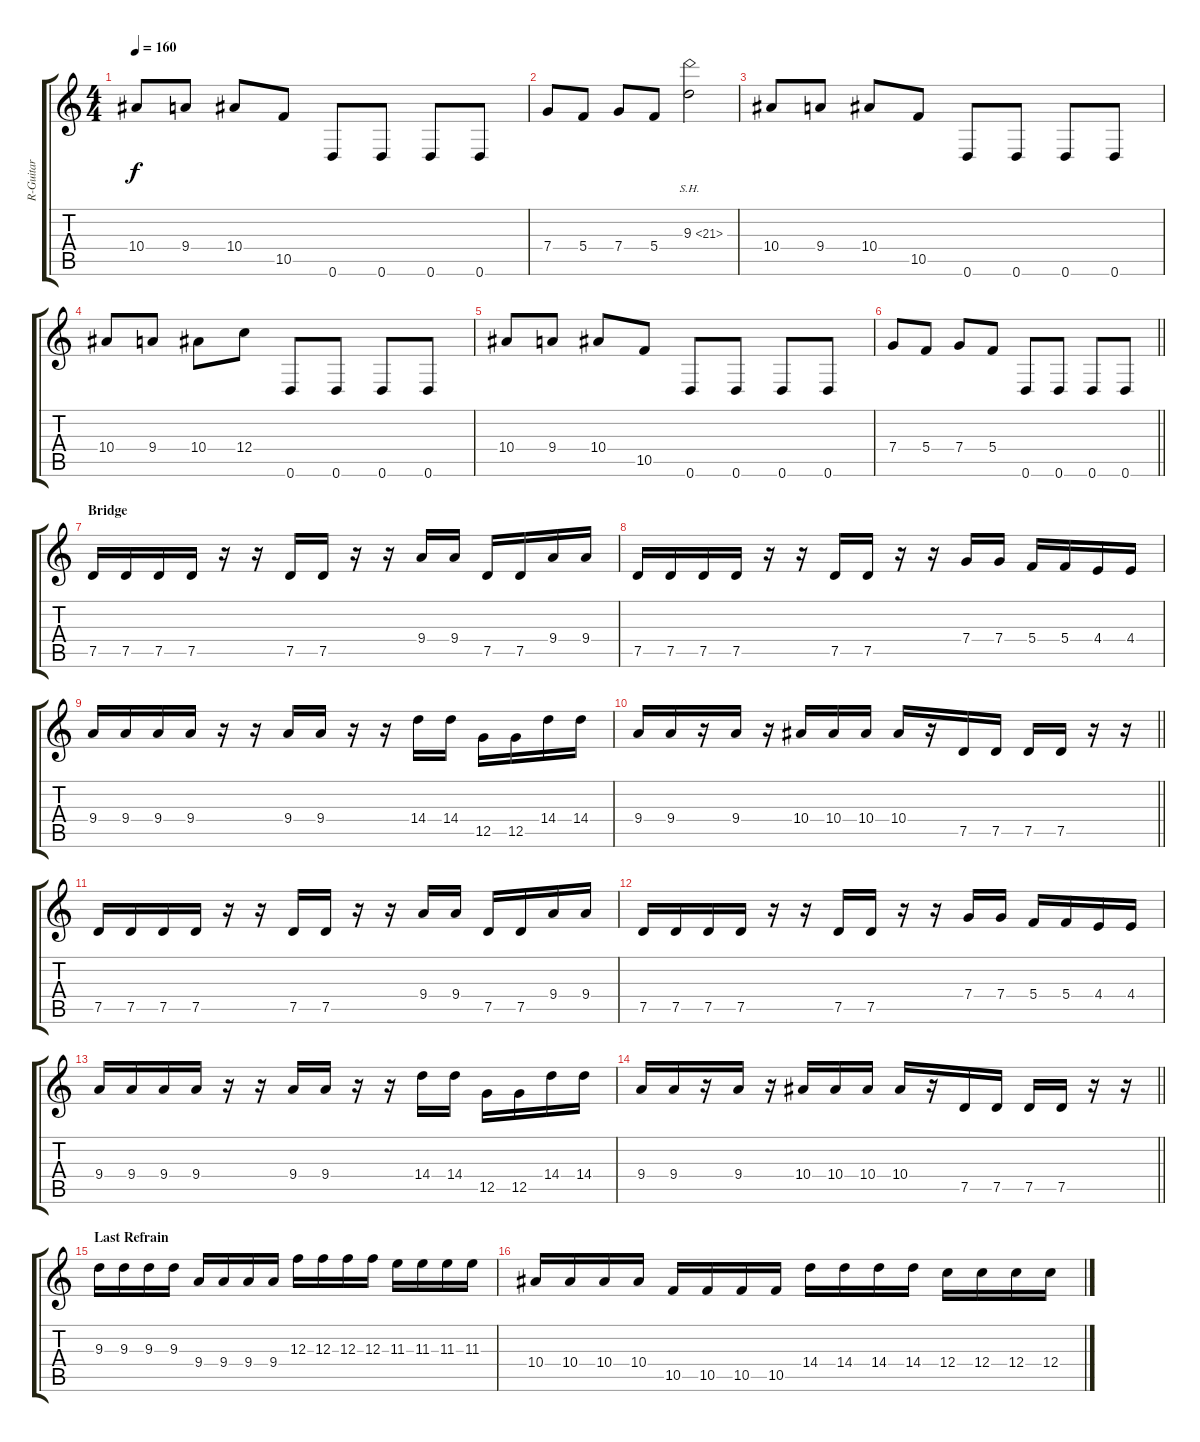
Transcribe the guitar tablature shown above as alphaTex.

\track ("R-Guitar" "R-Guitar") {instrument distortionguitar}
\staff {score tabs}
\tuning (D4 A3 F3 C3 G2 D2) {hide}
\ts (4 4)
\tempo 160
\clef g2
\ks c
10.4.8{dy f} 9.4.8 10.4.8 10.5.8 0.6.8 0.6.8 0.6.8 0.6.8 |
7.4.8 5.4.8 7.4.8 5.4.8 9.3{sh 12}.2 |
10.4.8 9.4.8 10.4.8 10.5.8 0.6.8 0.6.8 0.6.8 0.6.8 |
10.4.8 9.4.8 10.4.8 12.4.8 0.6.8 0.6.8 0.6.8 0.6.8 |
10.4.8 9.4.8 10.4.8 10.5.8 0.6.8 0.6.8 0.6.8 0.6.8 |
\barLineRight lightlight
7.4.8 5.4.8 7.4.8 5.4.8 0.6.8 0.6.8 0.6.8 0.6.8 |
\section ("" "Bridge")
7.5.16 7.5.16 7.5.16 7.5.16 r.16 r.16 7.5.16 7.5.16 r.16 r.16 9.4.16 9.4.16 7.5.16 7.5.16 9.4.16 9.4.16 |
7.5.16 7.5.16 7.5.16 7.5.16 r.16 r.16 7.5.16 7.5.16 r.16 r.16 7.4.16 7.4.16 5.4.16 5.4.16 4.4.16 4.4.16 |
9.4.16 9.4.16 9.4.16 9.4.16 r.16 r.16 9.4.16 9.4.16 r.16 r.16 14.4.16 14.4.16 12.5.16 12.5.16 14.4.16 14.4.16 |
\barLineRight lightlight
9.4.16 9.4.16 r.16 9.4.16 r.16 10.4.16 10.4.16 10.4.16 10.4.16 r.16 7.5.16 7.5.16 7.5.16 7.5.16 r.16 r.16 |
7.5.16 7.5.16 7.5.16 7.5.16 r.16 r.16 7.5.16 7.5.16 r.16 r.16 9.4.16 9.4.16 7.5.16 7.5.16 9.4.16 9.4.16 |
7.5.16 7.5.16 7.5.16 7.5.16 r.16 r.16 7.5.16 7.5.16 r.16 r.16 7.4.16 7.4.16 5.4.16 5.4.16 4.4.16 4.4.16 |
9.4.16 9.4.16 9.4.16 9.4.16 r.16 r.16 9.4.16 9.4.16 r.16 r.16 14.4.16 14.4.16 12.5.16 12.5.16 14.4.16 14.4.16 |
\barLineRight lightlight
9.4.16 9.4.16 r.16 9.4.16 r.16 10.4.16 10.4.16 10.4.16 10.4.16 r.16 7.5.16 7.5.16 7.5.16 7.5.16 r.16 r.16 |
\section ("" "Last Refrain")
9.3.16 9.3.16 9.3.16 9.3.16 9.4.16 9.4.16 9.4.16 9.4.16 12.3.16 12.3.16 12.3.16 12.3.16 11.3.16 11.3.16 11.3.16 11.3.16 |
10.4.16 10.4.16 10.4.16 10.4.16 10.5.16 10.5.16 10.5.16 10.5.16 14.4.16 14.4.16 14.4.16 14.4.16 12.4.16 12.4.16 12.4.16 12.4.16
